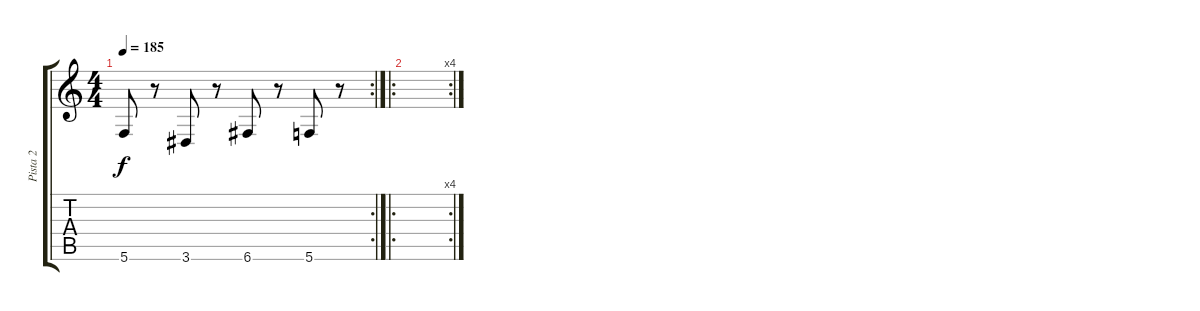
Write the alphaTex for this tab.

\track ("Pista 2" "Pista 2") {instrument distortionguitar}
\staff {score tabs}
\tuning (D4 A3 F3 C3 G2 C2) {hide}
\rc 2
\ts (4 4)
\tempo 185
\clef g2
\ks c
5.6.8{dy f} r.8 3.6.8 r.8 6.6.8 r.8 5.6.8 r.8 |
\ro
\rc 4
